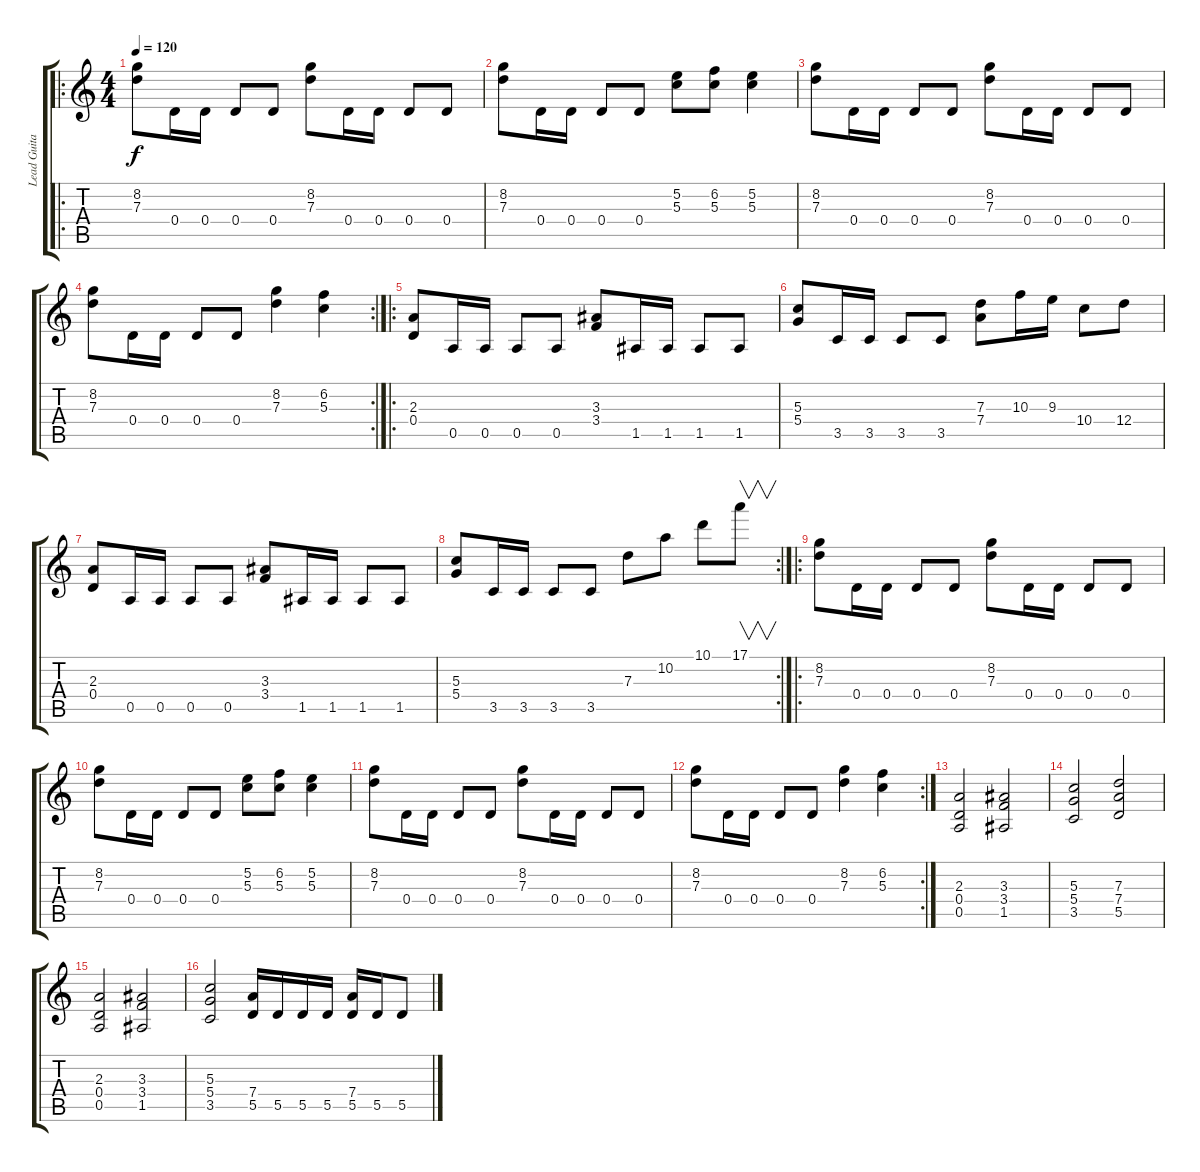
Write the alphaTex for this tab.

\track ("Lead Guitar Eugene" "Lead Guita") {instrument distortionguitar}
\staff {score tabs}
\tuning (E4 B3 G3 D3 A2 E2) {hide}
\ro
\ts (4 4)
\tempo 120
\clef g2
\ks c
(8.2 7.3).8{dy f instrument distortionguitar} 0.4.16 0.4.16 0.4.8 0.4.8 (8.2 7.3).8 0.4.16 0.4.16 0.4.8 0.4.8 |
(8.2 7.3).8 0.4.16 0.4.16 0.4.8 0.4.8 (5.2 5.3).8 (6.2 5.3).8 (5.2 5.3).4 |
(8.2 7.3).8 0.4.16 0.4.16 0.4.8 0.4.8 (8.2 7.3).8 0.4.16 0.4.16 0.4.8 0.4.8 |
\rc 2
(8.2 7.3).8 0.4.16 0.4.16 0.4.8 0.4.8 (8.2 7.3).4 (6.2 5.3).4 |
\ro
(2.3 0.4).8 0.5.16 0.5.16 0.5.8 0.5.8 (3.3 3.4).8 1.5.16 1.5.16 1.5.8 1.5.8 |
(5.3 5.4).8 3.5.16 3.5.16 3.5.8 3.5.8 (7.3 7.4).8 10.3.16 9.3.16 10.4.8 12.4.8 |
(2.3 0.4).8 0.5.16 0.5.16 0.5.8 0.5.8 (3.3 3.4).8 1.5.16 1.5.16 1.5.8 1.5.8 |
\rc 2
(5.3 5.4).8 3.5.16 3.5.16 3.5.8 3.5.8 7.3.8 10.2.8 10.1.8 17.1.8{v} |
\ro
(8.2 7.3).8 0.4.16 0.4.16 0.4.8 0.4.8 (8.2 7.3).8 0.4.16 0.4.16 0.4.8 0.4.8 |
(8.2 7.3).8 0.4.16 0.4.16 0.4.8 0.4.8 (5.2 5.3).8 (6.2 5.3).8 (5.2 5.3).4 |
(8.2 7.3).8 0.4.16 0.4.16 0.4.8 0.4.8 (8.2 7.3).8 0.4.16 0.4.16 0.4.8 0.4.8 |
\rc 2
(8.2 7.3).8 0.4.16 0.4.16 0.4.8 0.4.8 (8.2 7.3).4 (6.2 5.3).4 |
(2.3 0.4 0.5).2 (3.3 3.4 1.5).2 |
(5.3 5.4 3.5).2 (7.3 7.4 5.5).2 |
(2.3 0.4 0.5).2 (3.3 3.4 1.5).2 |
(5.3 5.4 3.5).2 (7.4 5.5).16 5.5.16 5.5.16 5.5.16 (7.4 5.5).16 5.5.16 5.5{ss}.8
